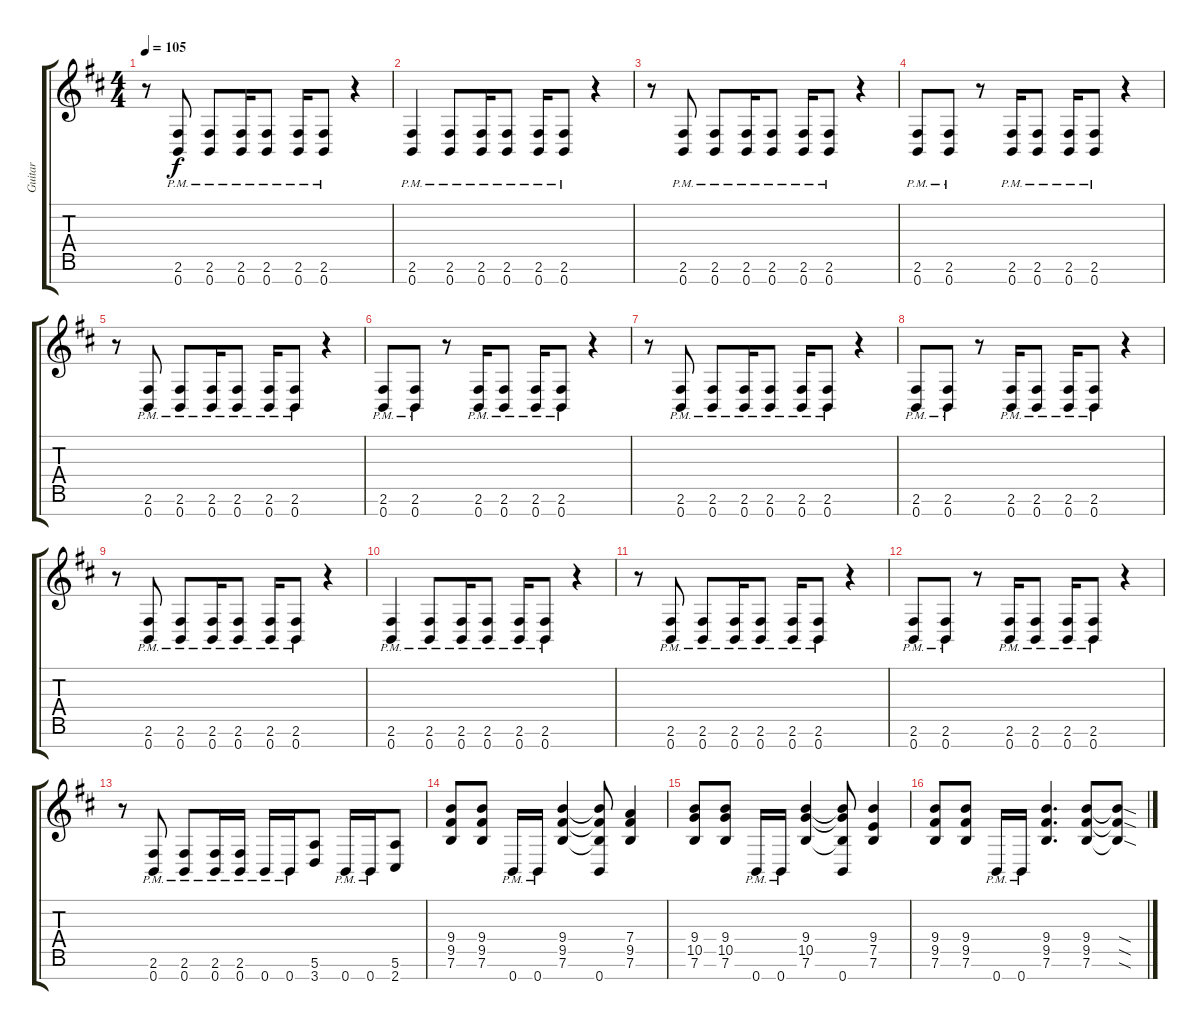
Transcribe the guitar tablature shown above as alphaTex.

\track ("Guitar" "Guitar") {instrument distortionguitar}
\staff {score tabs}
\tuning (E4 B3 G3 D3 A2 E2 B1) {hide}
\ts (4 4)
\tempo 105
\clef g2
\ks d
r.8{dy f} (2.6{pm} 0.7{pm}).8 (2.6{pm} 0.7{pm}).8 (2.6{pm} 0.7{pm}).16 (2.6{pm} 0.7{pm}).8 (2.6{pm} 0.7{pm}).16 (2.6{pm} 0.7{pm}).8 r.4 |
(2.6{pm} 0.7{pm}).4 (2.6{pm} 0.7{pm}).8 (2.6{pm} 0.7{pm}).16 (2.6{pm} 0.7{pm}).8 (2.6{pm} 0.7{pm}).16 (2.6{pm} 0.7{pm}).8 r.4 |
r.8 (2.6{pm} 0.7{pm}).8 (2.6{pm} 0.7{pm}).8 (2.6{pm} 0.7{pm}).16 (2.6{pm} 0.7{pm}).8 (2.6{pm} 0.7{pm}).16 (2.6{pm} 0.7{pm}).8 r.4 |
(2.6{pm} 0.7{pm}).8 (2.6{pm} 0.7{pm}).8 r.8 (2.6{pm} 0.7{pm}).16 (2.6{pm} 0.7{pm}).8 (2.6{pm} 0.7{pm}).16 (2.6{pm} 0.7{pm}).8 r.4 |
r.8 (2.6{pm} 0.7{pm}).8 (2.6{pm} 0.7{pm}).8 (2.6{pm} 0.7{pm}).16 (2.6{pm} 0.7{pm}).8 (2.6{pm} 0.7{pm}).16 (2.6{pm} 0.7{pm}).8 r.4 |
(2.6{pm} 0.7{pm}).8 (2.6{pm} 0.7{pm}).8 r.8 (2.6{pm} 0.7{pm}).16 (2.6{pm} 0.7{pm}).8 (2.6{pm} 0.7{pm}).16 (2.6{pm} 0.7{pm}).8 r.4 |
r.8 (2.6{pm} 0.7{pm}).8 (2.6{pm} 0.7{pm}).8 (2.6{pm} 0.7{pm}).16 (2.6{pm} 0.7{pm}).8 (2.6{pm} 0.7{pm}).16 (2.6{pm} 0.7{pm}).8 r.4 |
(2.6{pm} 0.7{pm}).8 (2.6{pm} 0.7{pm}).8 r.8 (2.6{pm} 0.7{pm}).16 (2.6{pm} 0.7{pm}).8 (2.6{pm} 0.7{pm}).16 (2.6{pm} 0.7{pm}).8 r.4 |
r.8 (2.6{pm} 0.7{pm}).8 (2.6{pm} 0.7{pm}).8 (2.6{pm} 0.7{pm}).16 (2.6{pm} 0.7{pm}).8 (2.6{pm} 0.7{pm}).16 (2.6{pm} 0.7{pm}).8 r.4 |
(2.6{pm} 0.7{pm}).4 (2.6{pm} 0.7{pm}).8 (2.6{pm} 0.7{pm}).16 (2.6{pm} 0.7{pm}).8 (2.6{pm} 0.7{pm}).16 (2.6{pm} 0.7{pm}).8 r.4 |
r.8 (2.6{pm} 0.7{pm}).8 (2.6{pm} 0.7{pm}).8 (2.6{pm} 0.7{pm}).16 (2.6{pm} 0.7{pm}).8 (2.6{pm} 0.7{pm}).16 (2.6{pm} 0.7{pm}).8 r.4 |
(2.6{pm} 0.7{pm}).8 (2.6{pm} 0.7{pm}).8 r.8 (2.6{pm} 0.7{pm}).16 (2.6{pm} 0.7{pm}).8 (2.6{pm} 0.7{pm}).16 (2.6{pm} 0.7{pm}).8 r.4 |
r.8 (2.6{pm} 0.7{pm}).8 (2.6{pm} 0.7{pm}).8 (2.6{pm} 0.7{pm}).16 (2.6{pm} 0.7{pm}).16 0.7{pm}.16 0.7{pm}.16 (5.6 3.7).8 0.7{pm}.16 0.7{pm}.16 (5.6 2.7).8 |
(9.4 9.5 7.6).8 (9.4 9.5 7.6).8 0.7{pm}.16 0.7{pm}.16 (9.4 9.5 7.6).4 (9.4{t} 9.5{t} 7.6{t} 0.7).8 (7.4 9.5 7.6).4 |
(9.4 10.5 7.6).8 (9.4 10.5 7.6).8 0.7{pm}.16 0.7{pm}.16 (9.4 10.5 7.6).4 (9.4{t} 10.5{t} 7.6{t} 0.7).8 (9.4 7.5 7.6).4 |
(9.4 9.5 7.6).8 (9.4 9.5 7.6).8 0.7{pm}.16 0.7{pm}.16 (9.4 9.5 7.6).4{d} (9.4 9.5 7.6).8 (9.4{sod t} 9.5{sod t} 7.6{sod t}).8
